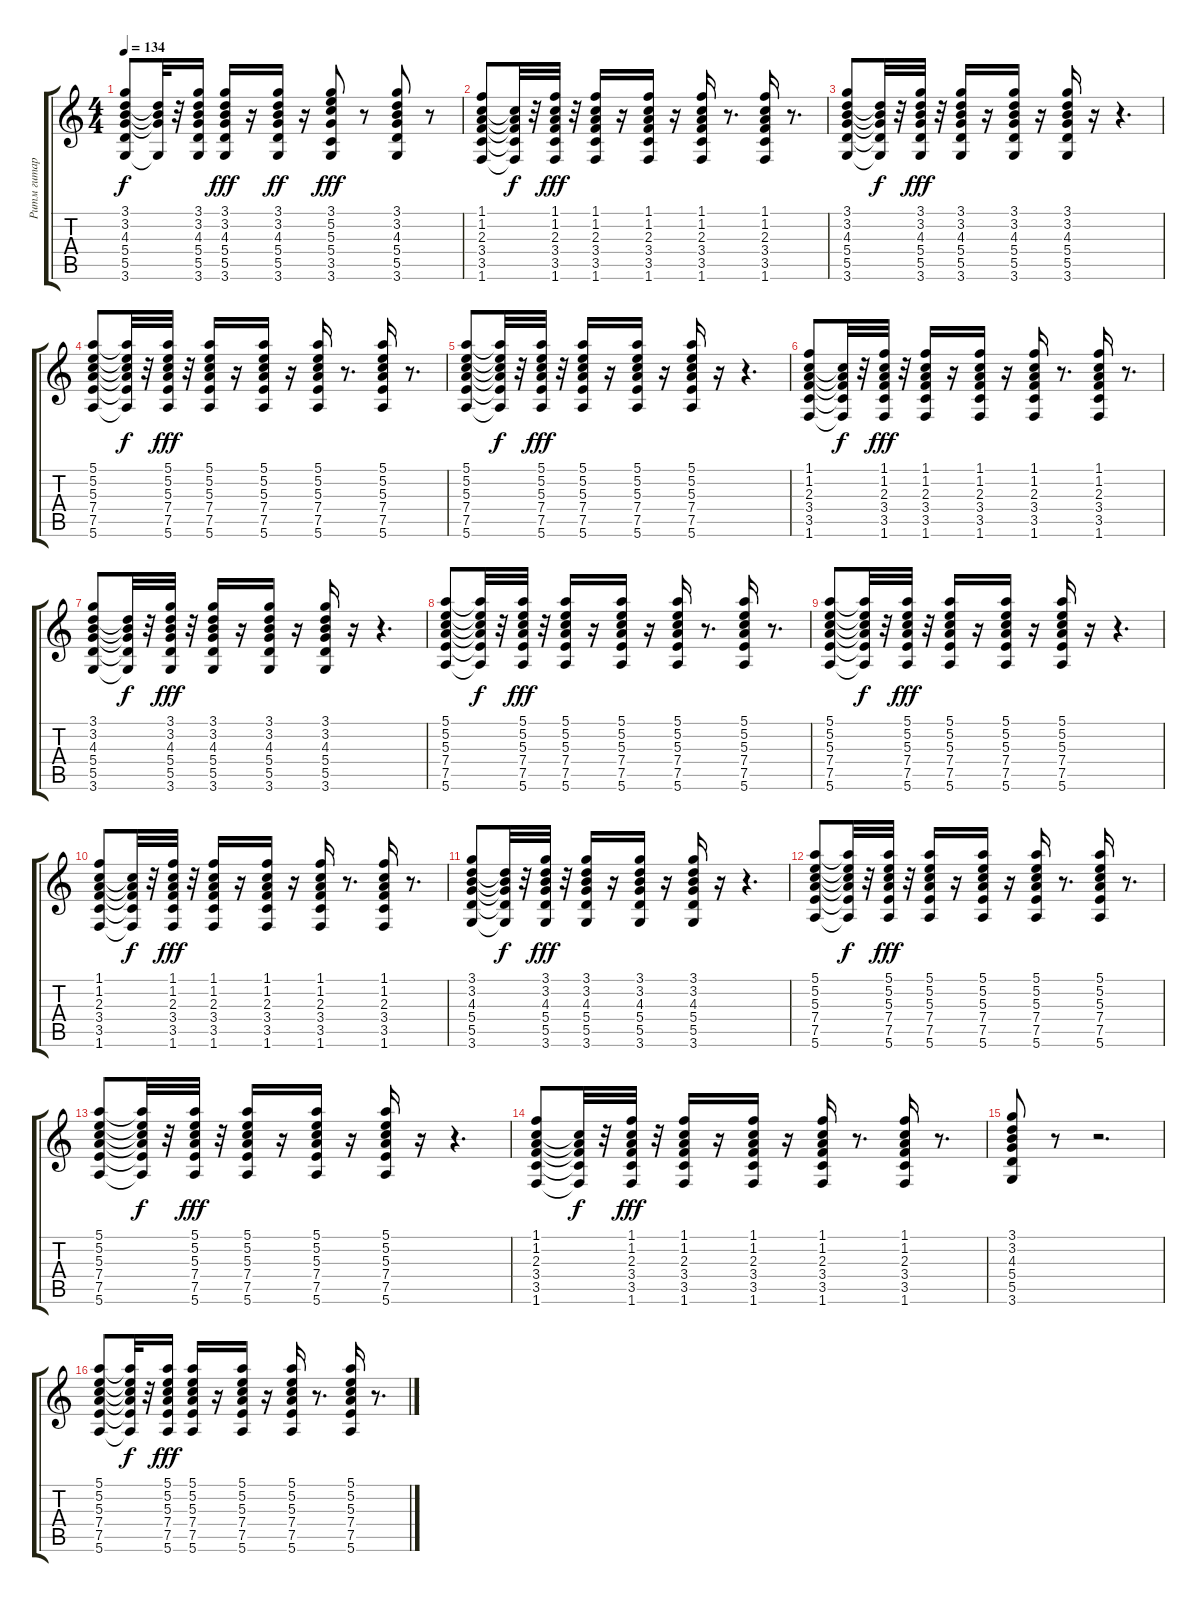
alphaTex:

\track ("Ритм гитара" "Ритм гитар") {instrument electricguitarclean}
\staff {score tabs}
\tuning (E4 B3 G3 D3 A2 E2) {hide}
\ts (4 4)
\tempo 134
\clef g2
\ks c
(3.1 3.2 4.3 5.4 5.5 3.6).8{dy f} (3.2{t} 4.3{t} 5.4{t} 3.6{t}).32 r.32 (3.1 3.2 4.3 5.4 5.5 3.6).16 (3.1 3.2 4.3 5.4 5.5 3.6).16{dy fff} r.16 (3.1 3.2 4.3 5.4 5.5 3.6).16{dy ff} r.16 (3.1 5.2 5.3 5.4 3.5 3.6).8{dy fff} r.8 (3.1 3.2 4.3 5.4 5.5 3.6).8 r.8 |
(1.1 1.2 2.3 3.4 3.5 1.6).8 (1.2{t} 2.3{t} 3.4{t} 3.5{t} 1.6{t}).32{dy f} r.32 (1.1 1.2 2.3 3.4 3.5 1.6).32{dy fff} r.32 (1.1 1.2 2.3 3.4 3.5 1.6).16 r.16 (1.1 1.2 2.3 3.4 3.5 1.6).16 r.16 (1.1 1.2 2.3 3.4 3.5 1.6).16 r.8{d} (1.1 1.2 2.3 3.4 3.5 1.6).16 r.8{d} |
(3.1 3.2 4.3 5.4 5.5 3.6).8 (3.2{t} 4.3{t} 5.4{t} 5.5{t} 3.6{t}).32{dy f} r.32 (3.1 3.2 4.3 5.4 5.5 3.6).32{dy fff} r.32 (3.1 3.2 4.3 5.4 5.5 3.6).16 r.16 (3.1 3.2 4.3 5.4 5.5 3.6).16 r.16 (3.1 3.2 4.3 5.4 5.5 3.6).16 r.16 r.4{d} |
(5.1 5.2 5.3 7.4 7.5 5.6).8 (5.1{t} 5.2{t} 5.3{t} 7.4{t} 7.5{t} 5.6{t}).32{dy f} r.32 (5.1 5.2 5.3 7.4 7.5 5.6).32{dy fff} r.32 (5.1 5.2 5.3 7.4 7.5 5.6).16 r.16 (5.1 5.2 5.3 7.4 7.5 5.6).16 r.16 (5.1 5.2 5.3 7.4 7.5 5.6).16 r.8{d} (5.1 5.2 5.3 7.4 7.5 5.6).16 r.8{d} |
(5.1 5.2 5.3 7.4 7.5 5.6).8 (5.1{t} 5.2{t} 5.3{t} 7.4{t} 7.5{t} 5.6{t}).32{dy f} r.32 (5.1 5.2 5.3 7.4 7.5 5.6).32{dy fff} r.32 (5.1 5.2 5.3 7.4 7.5 5.6).16 r.16 (5.1 5.2 5.3 7.4 7.5 5.6).16 r.16 (5.1 5.2 5.3 7.4 7.5 5.6).16 r.16 r.4{d} |
(1.1 1.2 2.3 3.4 3.5 1.6).8 (1.2{t} 2.3{t} 3.4{t} 3.5{t} 1.6{t}).32{dy f} r.32 (1.1 1.2 2.3 3.4 3.5 1.6).32{dy fff} r.32 (1.1 1.2 2.3 3.4 3.5 1.6).16 r.16 (1.1 1.2 2.3 3.4 3.5 1.6).16 r.16 (1.1 1.2 2.3 3.4 3.5 1.6).16 r.8{d} (1.1 1.2 2.3 3.4 3.5 1.6).16 r.8{d} |
(3.1 3.2 4.3 5.4 5.5 3.6).8 (3.2{t} 4.3{t} 5.4{t} 5.5{t} 3.6{t}).32{dy f} r.32 (3.1 3.2 4.3 5.4 5.5 3.6).32{dy fff} r.32 (3.1 3.2 4.3 5.4 5.5 3.6).16 r.16 (3.1 3.2 4.3 5.4 5.5 3.6).16 r.16 (3.1 3.2 4.3 5.4 5.5 3.6).16 r.16 r.4{d} |
(5.1 5.2 5.3 7.4 7.5 5.6).8 (5.1{t} 5.2{t} 5.3{t} 7.4{t} 7.5{t} 5.6{t}).32{dy f} r.32 (5.1 5.2 5.3 7.4 7.5 5.6).32{dy fff} r.32 (5.1 5.2 5.3 7.4 7.5 5.6).16 r.16 (5.1 5.2 5.3 7.4 7.5 5.6).16 r.16 (5.1 5.2 5.3 7.4 7.5 5.6).16 r.8{d} (5.1 5.2 5.3 7.4 7.5 5.6).16 r.8{d} |
(5.1 5.2 5.3 7.4 7.5 5.6).8 (5.1{t} 5.2{t} 5.3{t} 7.4{t} 7.5{t} 5.6{t}).32{dy f} r.32 (5.1 5.2 5.3 7.4 7.5 5.6).32{dy fff} r.32 (5.1 5.2 5.3 7.4 7.5 5.6).16 r.16 (5.1 5.2 5.3 7.4 7.5 5.6).16 r.16 (5.1 5.2 5.3 7.4 7.5 5.6).16 r.16 r.4{d} |
(1.1 1.2 2.3 3.4 3.5 1.6).8 (1.2{t} 2.3{t} 3.4{t} 3.5{t} 1.6{t}).32{dy f} r.32 (1.1 1.2 2.3 3.4 3.5 1.6).32{dy fff} r.32 (1.1 1.2 2.3 3.4 3.5 1.6).16 r.16 (1.1 1.2 2.3 3.4 3.5 1.6).16 r.16 (1.1 1.2 2.3 3.4 3.5 1.6).16 r.8{d} (1.1 1.2 2.3 3.4 3.5 1.6).16 r.8{d} |
(3.1 3.2 4.3 5.4 5.5 3.6).8 (3.2{t} 4.3{t} 5.4{t} 5.5{t} 3.6{t}).32{dy f} r.32 (3.1 3.2 4.3 5.4 5.5 3.6).32{dy fff} r.32 (3.1 3.2 4.3 5.4 5.5 3.6).16 r.16 (3.1 3.2 4.3 5.4 5.5 3.6).16 r.16 (3.1 3.2 4.3 5.4 5.5 3.6).16 r.16 r.4{d} |
(5.1 5.2 5.3 7.4 7.5 5.6).8 (5.1{t} 5.2{t} 5.3{t} 7.4{t} 7.5{t} 5.6{t}).32{dy f} r.32 (5.1 5.2 5.3 7.4 7.5 5.6).32{dy fff} r.32 (5.1 5.2 5.3 7.4 7.5 5.6).16 r.16 (5.1 5.2 5.3 7.4 7.5 5.6).16 r.16 (5.1 5.2 5.3 7.4 7.5 5.6).16 r.8{d} (5.1 5.2 5.3 7.4 7.5 5.6).16 r.8{d} |
(5.1 5.2 5.3 7.4 7.5 5.6).8 (5.1{t} 5.2{t} 5.3{t} 7.4{t} 7.5{t} 5.6{t}).32{dy f} r.32 (5.1 5.2 5.3 7.4 7.5 5.6).32{dy fff} r.32 (5.1 5.2 5.3 7.4 7.5 5.6).16 r.16 (5.1 5.2 5.3 7.4 7.5 5.6).16 r.16 (5.1 5.2 5.3 7.4 7.5 5.6).16 r.16 r.4{d} |
(1.1 1.2 2.3 3.4 3.5 1.6).8 (1.2{t} 2.3{t} 3.4{t} 3.5{t} 1.6{t}).32{dy f} r.32 (1.1 1.2 2.3 3.4 3.5 1.6).32{dy fff} r.32 (1.1 1.2 2.3 3.4 3.5 1.6).16 r.16 (1.1 1.2 2.3 3.4 3.5 1.6).16 r.16 (1.1 1.2 2.3 3.4 3.5 1.6).16 r.8{d} (1.1 1.2 2.3 3.4 3.5 1.6).16 r.8{d} |
(3.1 3.2 4.3 5.4 5.5 3.6).8 r.8 r.2{d} |
(5.1 5.2 5.3 7.4 7.5 5.6).8 (5.1{t} 5.2{t} 5.3{t} 7.4{t} 7.5{t} 5.6{t}).32{dy f} r.32 (5.1 5.2 5.3 7.4 7.5 5.6).16{dy fff} (5.1 5.2 5.3 7.4 7.5 5.6).16 r.16 (5.1 5.2 5.3 7.4 7.5 5.6).16 r.16 (5.1 5.2 5.3 7.4 7.5 5.6).16 r.8{d} (5.1 5.2 5.3 7.4 7.5 5.6).16 r.8{d}
